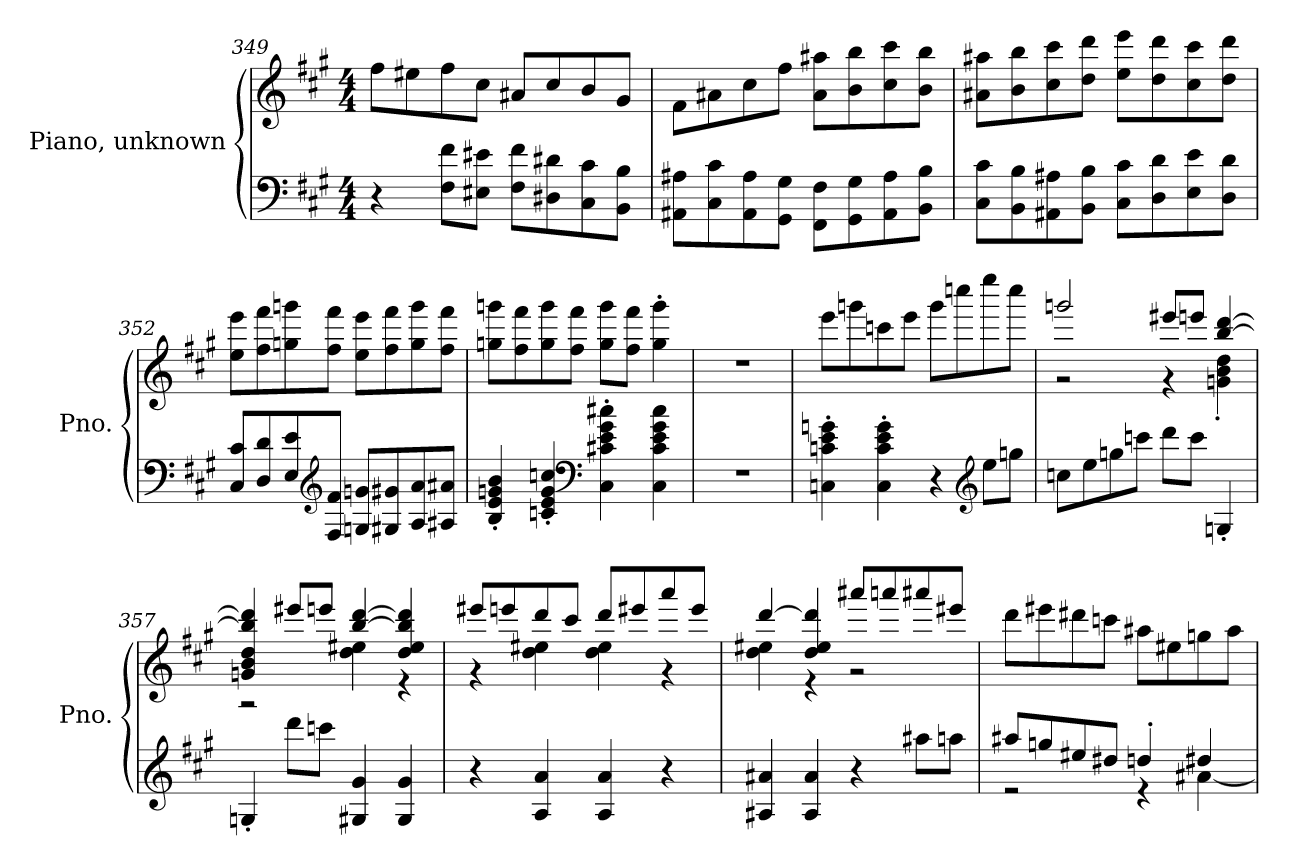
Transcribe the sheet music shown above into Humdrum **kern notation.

**kern	**kern
*part1	*part1
*staff2	*staff1
*I"Piano, unknown	*
*I'Pno.	*
*clefF4	*clefG2
*k[f#c#g#]	*k[f#c#g#]
*M4/4	*M4/4
=349	=349
4r	8ff#\L
.	8ee#X\
8F#\ 8f#\L	8ff#\
8E#X\ 8e#X\J	8cc#\J
8F#\ 8f#\L	8a#X/L
8D#X\ 8d#X\	8cc#/
8C#\ 8c#\	8b/
8BB\ 8B\J	8g#/J
=350	=350
8AA#X\ 8A#X\L	8f#\L
8C#\ 8c#\	8a#X\
8AA#\ 8A#\	8cc#\
8GG#\ 8G#\J	8ff#\J
8FF#\ 8F#\L	8a#\ 8aa#X\L
8GG#\ 8G#\	8b\ 8bb\
8AA#\ 8A#\	8cc#\ 8ccc#\
8BB\ 8B\J	8b\ 8bb\J
=351	=351
8C#\ 8c#\L	8a#X\ 8aa#X\L
8BB\ 8B\	8b\ 8bb\
8AA#X\ 8A#X\	8cc#\ 8ccc#\
8BB\ 8B\J	8dd\ 8ddd\J
8C#\ 8c#\L	8ee\ 8eee\L
8D\ 8d\	8dd\ 8ddd\
8E\ 8e\	8cc#\ 8ccc#\
8D\ 8d\J	8dd\ 8ddd\J
!!LO:LB:g=z
=352	=352
8C#/ 8c#/L	8ee\ 8eee\L
8D/ 8d/	8ff#\ 8fff#\
8E/ 8e/	8ggn\ 8gggn\
*clefG2	*
8F#/ 8f#/J	8ff#\ 8fff#\J
8Gn/ 8gn/L	8ee\ 8eee\L
8G#X/ 8g#X/	8ff#\ 8fff#\
8A/ 8a/	8gg\ 8ggg\
8A#X/ 8a#X/J	8ff#\ 8fff#\J
=353	=353
4B/' 4e/' 4gn/' 4b/'	8ggn\ 8gggn\L
.	8ff#\ 8fff#\
4cn/' 4e/' 4g/' 4ccn/'	8gg\ 8ggg\
.	8ff#\ 8fff#\J
*clefF4	*
4C#\' 4c#X\' 4e\' 4g\' 4cc#X\'	8gg\ 8ggg\L
.	8ff#\ 8fff#\J
4C#\ 4c#\ 4e\ 4g\ 4cc#\	4gg\' 4ggg\'
=354	=354
1r	1r
=355	=355
4Cn\' 4cn\' 4e\' 4gn\'	8eee\L
.	8gggn\
4C\' 4c\' 4e\' 4g\'	8cccn\
.	8eee\J
4r	8ggg\L
.	8ccccn\
*clefG2	*
8ee\L	8eeee\
8ggn\J	8cccc\J
!!LO:LB:g=z
=356	=356
*	*^
8ccn\L	2gggn/	2r
8ee\	.	.
8ggn\	.	.
8cccn\J	.	.
8ddd\L	8eee#X/L	4r
8ccc\J	8eeen/J	.
4Gn'/	[4bb/ [4ddd/	4gn\' 4b\' 4dd\'
=357	=357	=357
4Gn'/	4gn/ 4b/ 4dd/ 4bb/] 4ddd/]	2r
8ddd\L	8eee#X/L	.
8cccn\J	8eeen/J	.
4G#X/ 4g#/	[4bb/ [4ddd/	4dd\ 4ee#X\
4G#/ 4g#/	4dd/ 4ee#/ 4bb/] 4ddd/]	4r
=358	=358	=358
4r	8eee#X/L	4r
.	8eeen/	.
4A/ 4a/	8ddd/	4dd\ 4ee#X\
.	8ccc#/J	.
4A/ 4a/	8ddd/L	4dd\ 4ee#\
.	8eee#X/	.
4r	8aaa/	4r
.	8eee#/J	.
!!LO:PB:g=z	!!
=359	=359	=359
4A#X/ 4a#X/	[4ddd/	4dd\ 4ee#X\
4A#/ 4a#/	4dd/ 4ee#/ 4ddd/]	4r
4r	8aaa#X/L	2r
.	8aaan/	.
8aa#X\L	8aaa#X/	.
8aan\J	8eee#X/J	.
*	*v	*v
=360	=360
*^	*
8aa#X/L	2r	8ddd\L
8ggn/	.	8eee#X\
8ee#X/	.	8ddd#X\
8dd#X/J	.	8cccn\J
4ddn'/	4r	8aa#X\L
.	.	8ee#X\
4dd#X/	[4a#X\	8ggn\
.	.	8aa#\J
*v	*v	*
=	=
*-	*-
